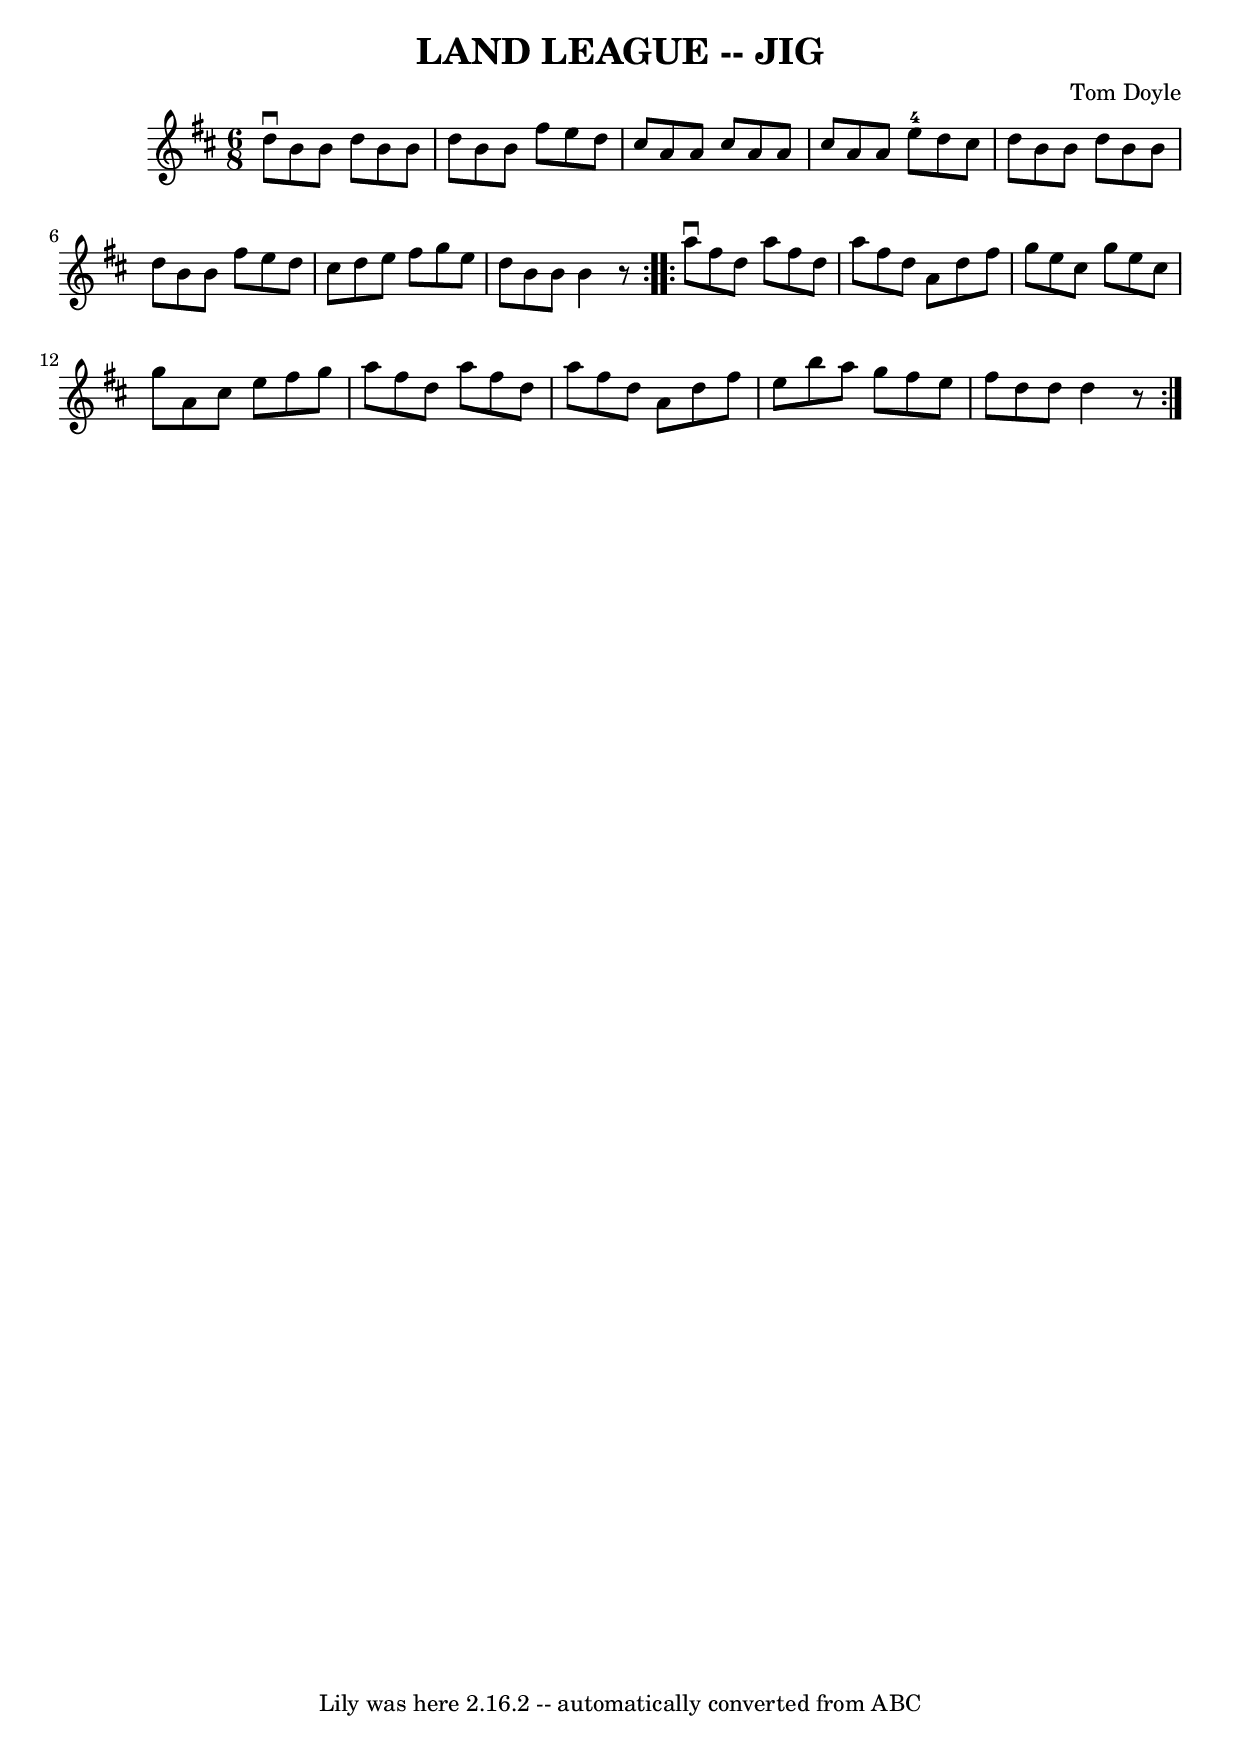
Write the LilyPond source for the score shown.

\version "2.16.2"
\include "Mammoth.ily"
\header {
  %% book = "Ryan's Mammoth Collection of Fiddle Tunes"
  composer = "Tom Doyle"
  crossRefNumber = "1"
  footnotes = ""
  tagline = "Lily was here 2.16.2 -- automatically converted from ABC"
  title = "LAND LEAGUE -- JIG"

}
voicedefault =  {



  \repeat volta 2 {

    \time 6/8 
    \key d \major
    d''8^\downbow b'8 b'8 d''8 b'8 b'8     |
    d''8 b'8 b'8 fis''8 e''8 d''8    |
    cis''8    
    a'8 a'8 cis''8 a'8 a'8    |
    cis''8 a'8 a'8 e''8-4 d''8 cis''8        |
    d''8 b'8 b'8 d''8 b'8    
    b'8    |
    d''8 b'8 b'8 fis''8 e''8 d''8    |
    
    cis''8 d''8 e''8 fis''8 g''8 e''8    |
    d''8 b'8    
    b'8 b'4    r8   
  }     
  \repeat volta 2 {
    a''8^\downbow fis''8 d''8    
    a''8 fis''8 d''8    |
    a''8 fis''8 d''8 a'8 d''8    
    fis''8    |
    g''8 e''8 cis''8 g''8 e''8 cis''8     |
    g''8 a'8 cis''8 e''8 fis''8 g''8        |
    
    a''8 fis''8 d''8 a''8 fis''8 d''8    |
    a''8 fis''8   
    d''8 a'8 d''8 fis''8    |
    e''8 b''8 a''8 g''8    
    fis''8 e''8    |
    fis''8 d''8 d''8 d''4    r8   
  }   

}

\score{
  <<

    \context Staff="default"
    {
      \voicedefault 
      
    }

  >>
  \layout {
    
  }
  \midi {
  }

}
